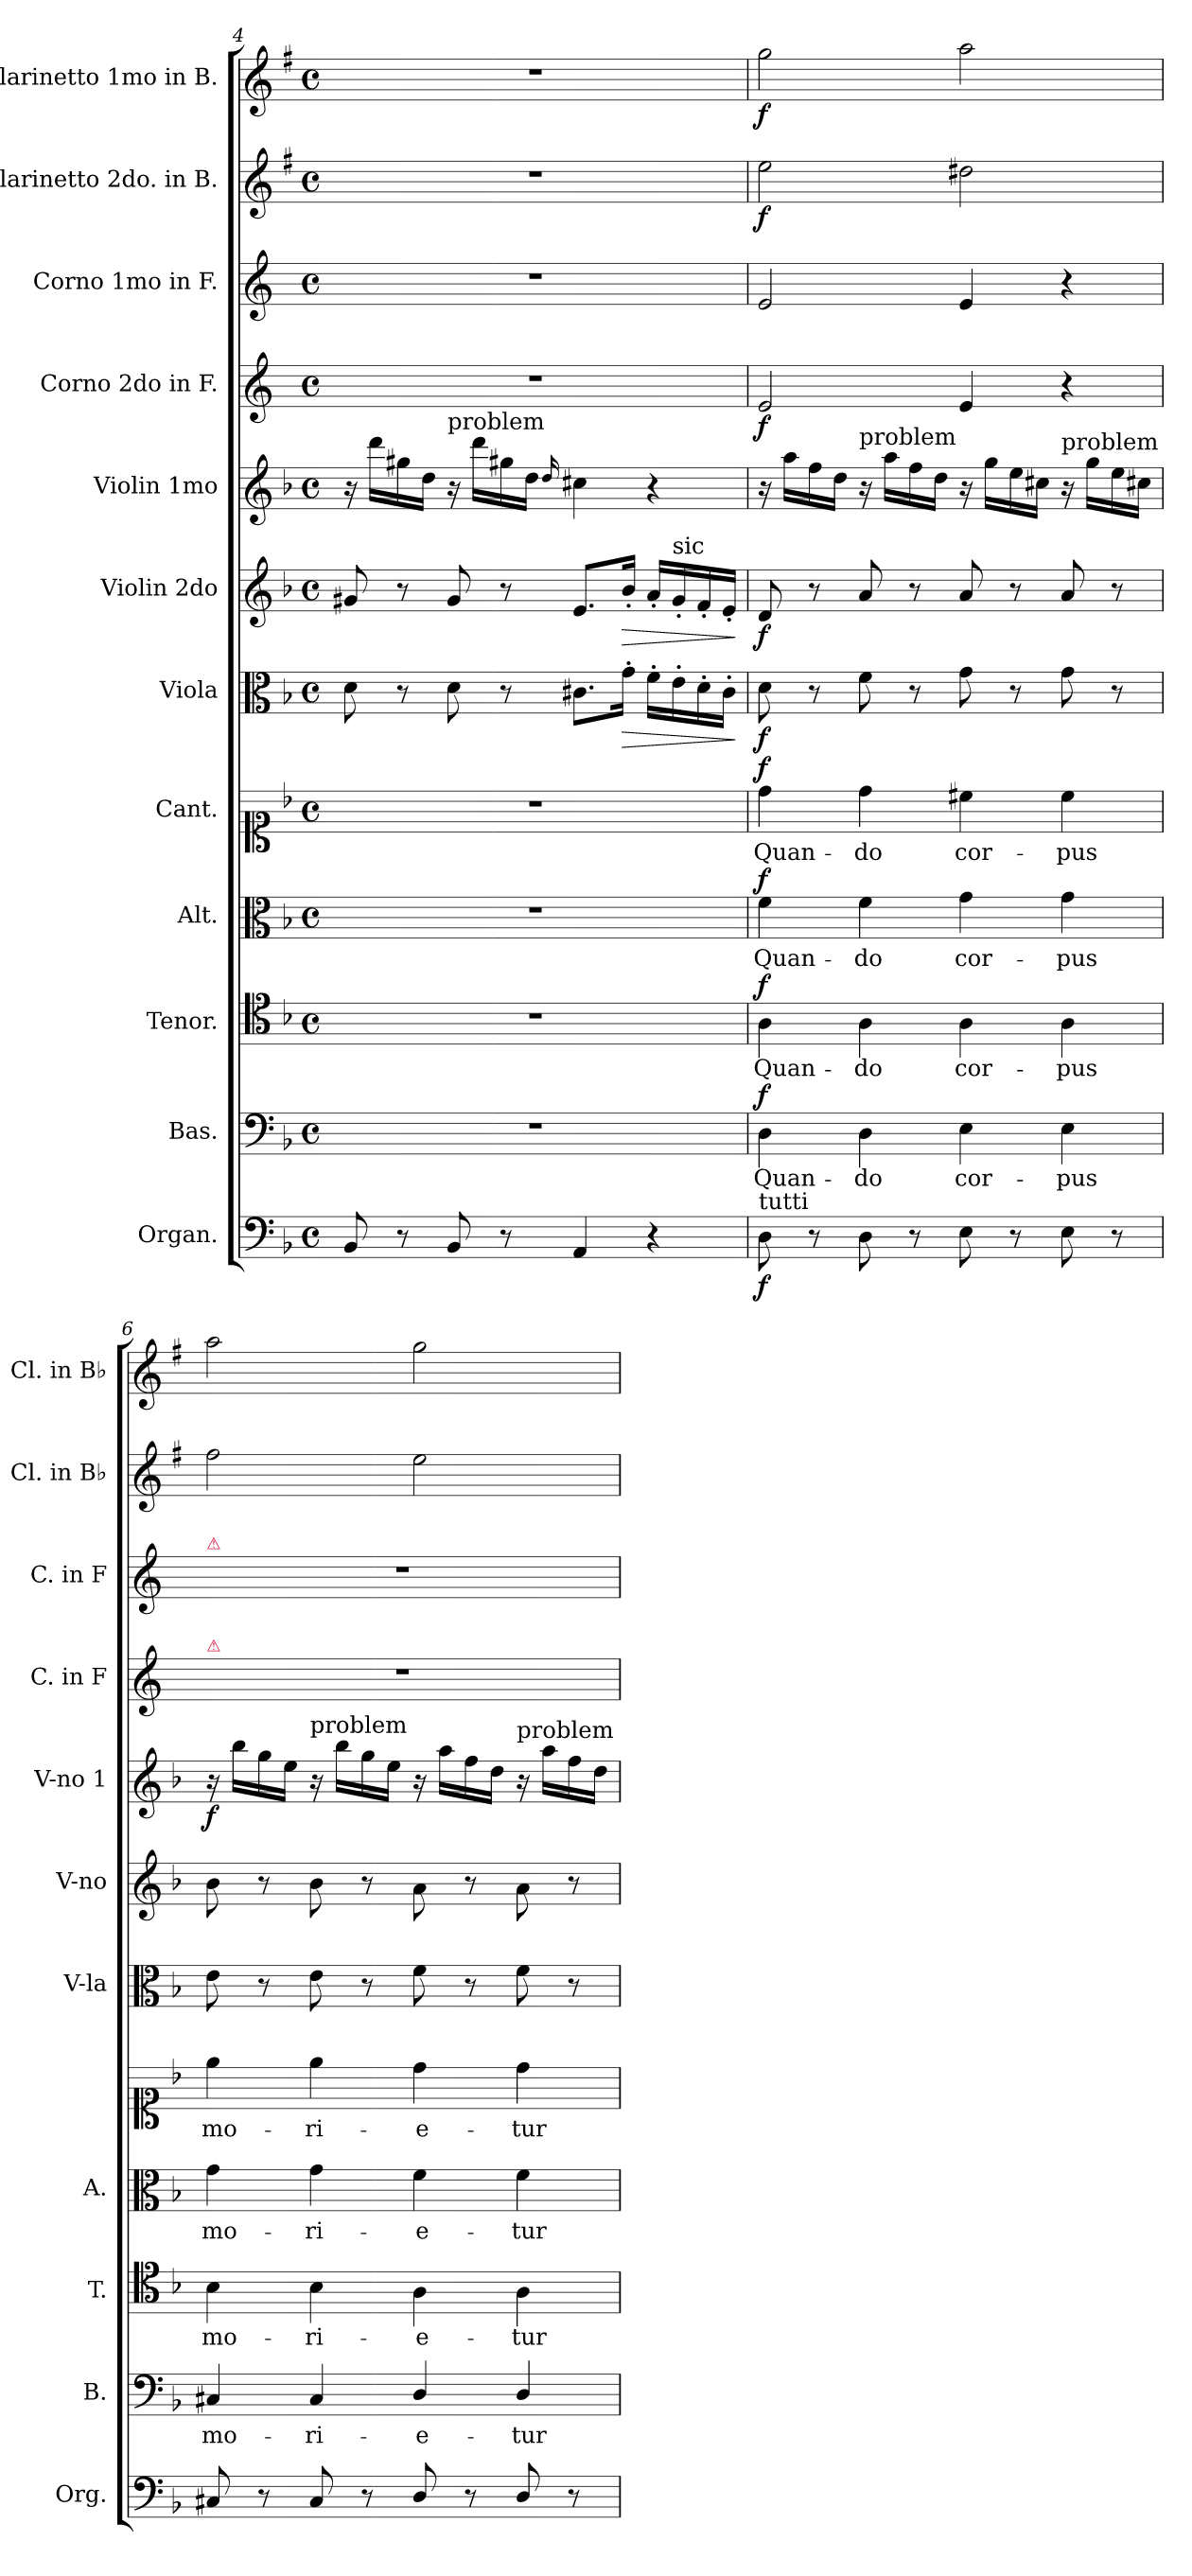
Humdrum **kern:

**kern	**dynam	**kern	**text	**dynam	**kern	**text	**dynam	**kern	**text	**dynam	**kern	**text	**dynam	**kern	**dynam	**kern	**dynam	**kern	**dynam	**kern	**dynam	**kern	**kern	**dynam	**kern	**dynam
*part12	*part12	*part11	*part11	*part11	*part10	*part10	*part10	*part9	*part9	*part9	*part8	*part8	*part8	*part7	*part7	*part6	*part6	*part5	*part5	*part4	*part4	*part3	*part2	*part2	*part1	*part1
*staff12	*staff12	*staff11	*staff11	*staff11	*staff10	*staff10	*staff10	*staff9	*staff9	*staff9	*staff8	*staff8	*staff8	*staff7	*staff7	*staff6	*staff6	*staff5	*staff5	*staff4	*staff4	*staff3	*staff2	*staff2	*staff1	*staff1
*I"Organ.	*	*I"Bas.	*	*	*I"Tenor.	*	*	*I"Alt.	*	*	*I"Cant.	*	*	*I"Viola	*	*I"Violin 2do	*	*I"Violin 1mo	*	*I"Corno 2do in F.	*	*I"Corno 1mo in F.	*I"Clarinetto 2do. in B.	*	*I"Clarinetto 1mo in B.	*
*I'Org.	*	*I'B.	*	*	*I'T.	*	*	*I'A.	*	*	*	*	*	*I'V-la	*	*I'V-no	*	*I'V-no 1	*	*I'C. in F	*	*I'C. in F	*I'Cl. in B♭	*	*I'Cl. in B♭	*
*clefF4	*	*clefF4	*	*	*clefC4	*	*	*clefC3	*	*	*clefC1	*	*	*clefC3	*	*clefG2	*	*clefG2	*	*clefG2	*	*clefG2	*clefG2	*	*clefG2	*
*	*	*	*	*	*	*	*	*	*	*	*	*	*	*	*	*	*	*	*	*ITrd4c7	*	*ITrd4c7	*ITrd1c2	*	*ITrd1c2	*
*k[b-]	*	*k[b-]	*	*	*k[b-]	*	*	*k[b-]	*	*	*k[b-]	*	*	*k[b-]	*	*k[b-]	*	*k[b-]	*	*k[b-]	*	*k[b-]	*k[b-]	*	*k[b-]	*
*M4/4	*	*M4/4	*	*	*M4/4	*	*	*M4/4	*	*	*M4/4	*	*	*M4/4	*	*M4/4	*	*M4/4	*	*M4/4	*	*M4/4	*M4/4	*	*M4/4	*
*met(c)	*	*met(c)	*	*	*met(c)	*	*	*met(c)	*	*	*met(c)	*	*	*met(c)	*	*met(c)	*	*met(c)	*	*met(c)	*	*met(c)	*met(c)	*	*met(c)	*
=4	=4	=4	=4	=4	=4	=4	=4	=4	=4	=4	=4	=4	=4	=4	=4	=4	=4	=4	=4	=4	=4	=4	=4	=4	=4	=4
8BB-/	.	1r	.	.	1r	.	.	1r	.	.	1r	.	.	8d\	.	8g#X/	.	16r	.	1r	.	1r	1r	.	1r	.
.	.	.	.	.	.	.	.	.	.	.	.	.	.	.	.	.	.	16ddd\LL	.	.	.	.	.	.	.	.
8r	.	.	.	.	.	.	.	.	.	.	.	.	.	8r	.	8r	.	16gg#X\	.	.	.	.	.	.	.	.
.	.	.	.	.	.	.	.	.	.	.	.	.	.	.	.	.	.	16dd\JJ	.	.	.	.	.	.	.	.
!	!	!	!	!	!	!	!	!	!	!	!	!	!	!	!	!	!	!LO:TX:a:t=problem	!	!	!	!	!	!	!	!
8BB-/	.	.	.	.	.	.	.	.	.	.	.	.	.	8d\	.	8g#/	.	16r	.	.	.	.	.	.	.	.
.	.	.	.	.	.	.	.	.	.	.	.	.	.	.	.	.	.	16ddd\LL	.	.	.	.	.	.	.	.
8r	.	.	.	.	.	.	.	.	.	.	.	.	.	8r	.	8r	.	16gg#X\	.	.	.	.	.	.	.	.
.	.	.	.	.	.	.	.	.	.	.	.	.	.	.	.	.	.	16dd\JJ	.	.	.	.	.	.	.	.
.	.	.	.	.	.	.	.	.	.	.	.	.	.	.	.	.	.	16qqdd/	.	.	.	.	.	.	.	.
4AA/	.	.	.	.	.	.	.	.	.	.	.	.	.	8.c#X\L	.	8.e/L	.	4cc#X\	.	.	.	.	.	.	.	.
!	!	!	!	!	!	!	!	!	!	!	!	!	!	!	!LO:HP:b	!	!LO:HP:b	!	!	!	!	!	!	!	!	!
.	.	.	.	.	.	.	.	.	.	.	.	.	.	16g'\Jk	>	16b-'/Jk	>	.	.	.	.	.	.	.	.	.
4r	.	.	.	.	.	.	.	.	.	.	.	.	.	16f'\LL	.	16a'/LL	.	4r	.	.	.	.	.	.	.	.
!	!	!	!	!	!	!	!	!	!	!	!	!	!	!	!	!LO:TX:a:t=sic	!	!	!	!	!	!	!	!	!	!
.	.	.	.	.	.	.	.	.	.	.	.	.	.	16e'\	.	16g#'/	.	.	.	.	.	.	.	.	.	.
.	.	.	.	.	.	.	.	.	.	.	.	.	.	16d'\	.	16f'/	.	.	.	.	.	.	.	.	.	.
.	.	.	.	.	.	.	.	.	.	.	.	.	.	16c#'\JJ	.	16e'/JJ	.	.	.	.	.	.	.	.	.	.
.	.	.	.	.	.	.	.	.	.	.	.	.	.	.	]	.	]	.	.	.	.	.	.	.	.	.
=5	=5	=5	=5	=5	=5	=5	=5	=5	=5	=5	=5	=5	=5	=5	=5	=5	=5	=5	=5	=5	=5	=5	=5	=5	=5	=5
!LO:TX:a:t=tutti	!	!	!	!	!	!	!	!	!	!	!	!	!	!	!	!	!	!	!	!	!	!	!	!	!	!
!	!	!	!	!LO:DY:a	!	!	!LO:DY:a	!	!	!LO:DY:a	!	!	!LO:DY:a	!	!	!	!	!	!	!	!	!	!	!	!	!
8D\	f	4D\	Quan-	f	4A\	Quan-	f	4f\	Quan-	f	4dd\	Quan-	f	8d\	f	8d/	f	16r	.	2A/	f	2A/	2dd\	f	2ff\	f
.	.	.	.	.	.	.	.	.	.	.	.	.	.	.	.	.	.	16aa\LL	.	.	.	.	.	.	.	.
8r	.	.	.	.	.	.	.	.	.	.	.	.	.	8r	.	8r	.	16ff\	.	.	.	.	.	.	.	.
.	.	.	.	.	.	.	.	.	.	.	.	.	.	.	.	.	.	16dd\JJ	.	.	.	.	.	.	.	.
!	!	!	!	!	!	!	!	!	!	!	!	!	!	!	!	!	!	!LO:TX:a:t=problem	!	!	!	!	!	!	!	!
8D\	.	4D\	-do	.	4A\	-do	.	4f\	-do	.	4dd\	-do	.	8f\	.	8a/	.	16r	.	.	.	.	.	.	.	.
.	.	.	.	.	.	.	.	.	.	.	.	.	.	.	.	.	.	16aa\LL	.	.	.	.	.	.	.	.
8r	.	.	.	.	.	.	.	.	.	.	.	.	.	8r	.	8r	.	16ff\	.	.	.	.	.	.	.	.
.	.	.	.	.	.	.	.	.	.	.	.	.	.	.	.	.	.	16dd\JJ	.	.	.	.	.	.	.	.
8E\	.	4E\	cor-	.	4A\	cor-	.	4g\	cor-	.	4cc#X\	cor-	.	8g\	.	8a/	.	16r	.	4A/	.	4A/	2cc#X\	.	2gg\	.
.	.	.	.	.	.	.	.	.	.	.	.	.	.	.	.	.	.	16gg\LL	.	.	.	.	.	.	.	.
8r	.	.	.	.	.	.	.	.	.	.	.	.	.	8r	.	8r	.	16ee\	.	.	.	.	.	.	.	.
.	.	.	.	.	.	.	.	.	.	.	.	.	.	.	.	.	.	16cc#X\JJ	.	.	.	.	.	.	.	.
!	!	!	!	!	!	!	!	!	!	!	!	!	!	!	!	!	!	!LO:TX:a:t=problem	!	!	!	!	!	!	!	!
8E\	.	4E\	-pus	.	4A\	-pus	.	4g\	-pus	.	4cc#\	-pus	.	8g\	.	8a/	.	16r	.	4r	.	4r	.	.	.	.
.	.	.	.	.	.	.	.	.	.	.	.	.	.	.	.	.	.	16gg\LL	.	.	.	.	.	.	.	.
8r	.	.	.	.	.	.	.	.	.	.	.	.	.	8r	.	8r	.	16ee\	.	.	.	.	.	.	.	.
.	.	.	.	.	.	.	.	.	.	.	.	.	.	.	.	.	.	16cc#X\JJ	.	.	.	.	.	.	.	.
=6	=6	=6	=6	=6	=6	=6	=6	=6	=6	=6	=6	=6	=6	=6	=6	=6	=6	=6	=6	=6	=6	=6	=6	=6	=6	=6
!	!	!	!	!	!	!	!	!	!	!	!	!	!	!	!	!	!	!	!	!	!	!LO:TX:a:color=crimson:t=⚠	!	!	!	!
!	!	!	!	!	!	!	!	!	!	!	!	!	!	!	!	!	!	!	!	!LO:TX:a:color=crimson:t=⚠	!	!	!	!	!	!
8C#X/	.	4C#X/	mo-	.	4B-\	mo-	.	4g\	mo-	.	4ee\	mo-	.	8e\	.	8b-\	.	16r	f	1r	.	1r	2ee\	.	2gg\	.
.	.	.	.	.	.	.	.	.	.	.	.	.	.	.	.	.	.	16bb-\LL	.	.	.	.	.	.	.	.
8r	.	.	.	.	.	.	.	.	.	.	.	.	.	8r	.	8r	.	16gg\	.	.	.	.	.	.	.	.
.	.	.	.	.	.	.	.	.	.	.	.	.	.	.	.	.	.	16ee\JJ	.	.	.	.	.	.	.	.
!	!	!	!	!	!	!	!	!	!	!	!	!	!	!	!	!	!	!LO:TX:a:t=problem	!	!	!	!	!	!	!	!
8C#/	.	4C#/	-ri-	.	4B-\	-ri-	.	4g\	-ri-	.	4ee\	-ri-	.	8e\	.	8b-\	.	16r	.	.	.	.	.	.	.	.
.	.	.	.	.	.	.	.	.	.	.	.	.	.	.	.	.	.	16bb-\LL	.	.	.	.	.	.	.	.
8r	.	.	.	.	.	.	.	.	.	.	.	.	.	8r	.	8r	.	16gg\	.	.	.	.	.	.	.	.
.	.	.	.	.	.	.	.	.	.	.	.	.	.	.	.	.	.	16ee\JJ	.	.	.	.	.	.	.	.
8D/	.	4D/	-e-	.	4A\	-e-	.	4f\	-e-	.	4dd\	-e-	.	8f\	.	8a\	.	16r	.	.	.	.	2dd\	.	2ff\	.
.	.	.	.	.	.	.	.	.	.	.	.	.	.	.	.	.	.	16aa\LL	.	.	.	.	.	.	.	.
8r	.	.	.	.	.	.	.	.	.	.	.	.	.	8r	.	8r	.	16ff\	.	.	.	.	.	.	.	.
.	.	.	.	.	.	.	.	.	.	.	.	.	.	.	.	.	.	16dd\JJ	.	.	.	.	.	.	.	.
!	!	!	!	!	!	!	!	!	!	!	!	!	!	!	!	!	!	!LO:TX:a:t=problem	!	!	!	!	!	!	!	!
8D/	.	4D/	-tur	.	4A\	-tur	.	4f\	-tur	.	4dd\	-tur	.	8f\	.	8a\	.	16r	.	.	.	.	.	.	.	.
.	.	.	.	.	.	.	.	.	.	.	.	.	.	.	.	.	.	16aa\LL	.	.	.	.	.	.	.	.
8r	.	.	.	.	.	.	.	.	.	.	.	.	.	8r	.	8r	.	16ff\	.	.	.	.	.	.	.	.
.	.	.	.	.	.	.	.	.	.	.	.	.	.	.	.	.	.	16dd\JJ	.	.	.	.	.	.	.	.
=	=	=	=	=	=	=	=	=	=	=	=	=	=	=	=	=	=	=	=	=	=	=	=	=	=	=
*-	*-	*-	*-	*-	*-	*-	*-	*-	*-	*-	*-	*-	*-	*-	*-	*-	*-	*-	*-	*-	*-	*-	*-	*-	*-	*-
